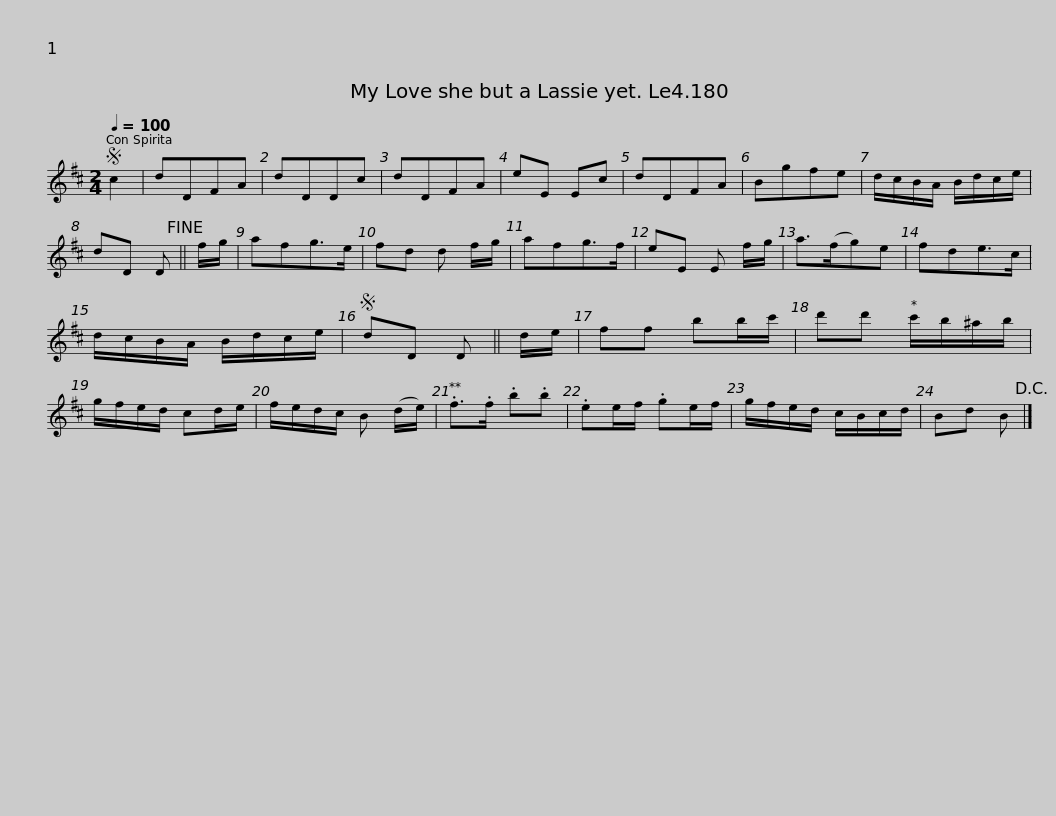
X:1
L:1/8
Q:1/4=100
M:2/4
I:linebreak $
K:D
V:1 treble
V:1
S c2 | dDFA | dDDc | dDFA | eE Ec | %5
 dDFA | Bgfe | d/c/B/A/ B/d/c/e/ | dD D!fine! || f/g/ | %10
 afg>e |$ fd d f/g/ | afg>f | eE E f/g/ | a>(fg)e | %15
 fde>c | d/c/B/A/ B/d/c/e/ |S dD D || d/e/ | ff bb/c'/ |$ %20
 d'd' c'/b/^a/b/ | g/f/e/d/ cd/e/ | f/e/d/c/ B (d/e/) | .f>.f .b.b | .ee/f/ .ge/f/ | %25
 g/f/e/d/ c/B/c/d/ | Bd B!D.C.! |] %27
